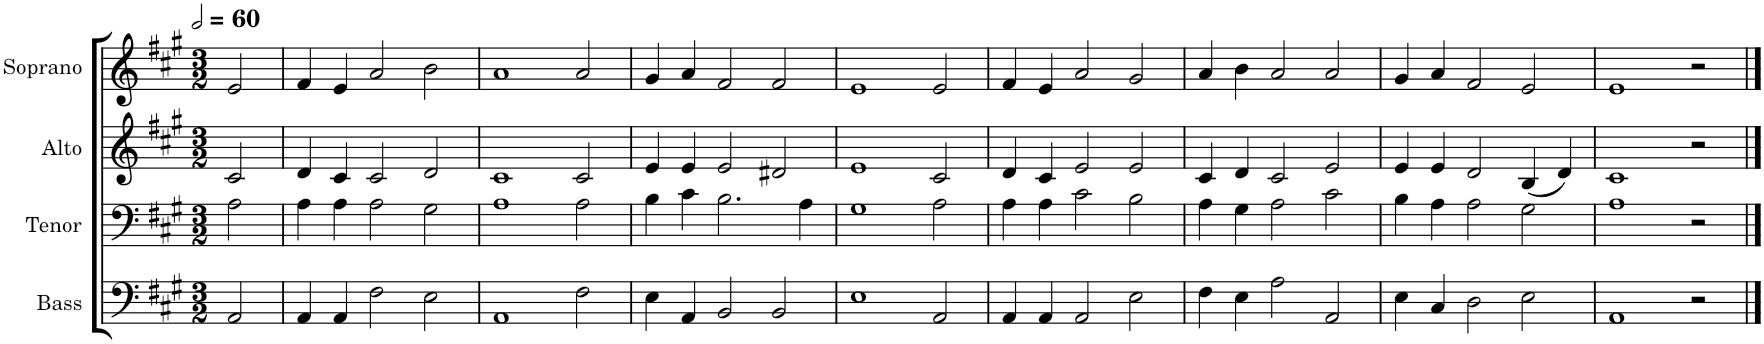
**kern	**kern	**kern	**kern
*part4	*part3	*part2	*part1
*staff4	*staff3	*staff2	*staff1
*I"Bass	*I"Tenor	*I"Alto	*I"Soprano
*I'B.	*I'T.	*I'A.	*I'S.
*clefF4	*clefF4	*clefG2	*clefG2
*k[f#c#g#]	*k[f#c#g#]	*k[f#c#g#]	*k[f#c#g#]
*M3/2	*M3/2	*M3/2	*M3/2
*MM120	*MM120	*MM120	*MM120
=	=	=	=
2AA/	2A\	2c#/	2e/
=1	=1	=1	=1
4AA/	4A\	4d/	4f#/
4AA/	4A\	4c#/	4e/
2F#\	2A\	2c#/	2a/
2E\	2G#\	2d/	2b\
=2	=2	=2	=2
1AA	1A	1c#	1a
2F#\	2A\	2c#/	2a/
=3	=3	=3	=3
4E\	4B\	4e/	4g#/
4AA/	4c#\	4e/	4a/
2BB/	2.B\	2e/	2f#/
2BB/	.	2d#X/	2f#/
.	4A\	.	.
=4	=4	=4	=4
1E	1G#	1e	1e
2AA/	2A\	2c#/	2e/
=5	=5	=5	=5
4AA/	4A\	4d/	4f#/
4AA/	4A\	4c#/	4e/
2AA/	2c#\	2e/	2a/
2E\	2B\	2e/	2g#/
=6	=6	=6	=6
4F#\	4A\	4c#/	4a/
4E\	4G#\	4d/	4b\
2A\	2A\	2c#/	2a/
2AA/	2c#\	2e/	2a/
=7	=7	=7	=7
4E\	4B\	4e/	4g#/
4C#/	4A\	4e/	4a/
2D\	2A\	2d/	2f#/
2E\	2G#\	(4B/	2e/
.	.	4d/)	.
=8	=8	=8	=8
1AA	1A	1c#	1e
2r	2r	2r	2r
==	==	==	==
*-	*-	*-	*-
